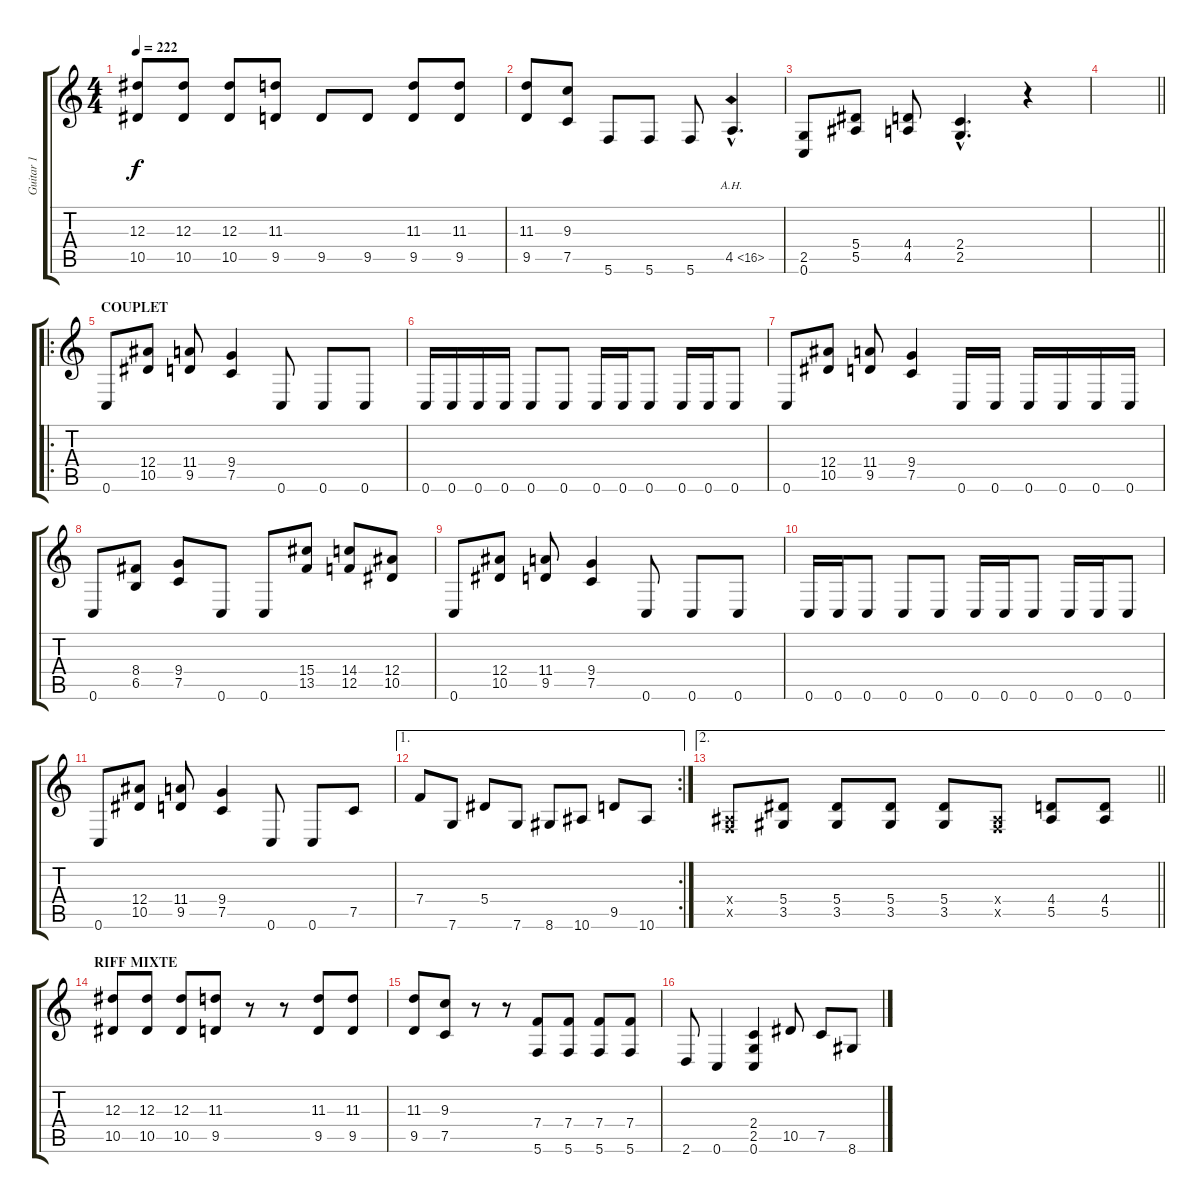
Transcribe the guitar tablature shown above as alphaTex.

\track ("Guitar 1" "Guitar 1") {instrument distortionguitar}
\staff {score tabs}
\tuning (C4 G3 Eb3 Bb2 F2 C2) {hide}
\ts (4 4)
\tempo 222
\clef g2
\ks c
(12.3 10.5).8{dy f} (12.3 10.5).8 (12.3 10.5).8 (11.3 9.5).8 9.5.8 9.5.8 (11.3 9.5).8 (11.3 9.5).8 |
(11.3 9.5).8 (9.3 7.5).8 5.6.8 5.6.8 5.6.8 4.5{ah 12 hac}.4{d} |
(2.5 0.6).8 (5.4 5.5).8 (4.4 4.5).8 (2.4{hac} 2.5{hac}).4{d} r.4 |
\barLineRight lightlight
|
\ro
\section ("" "COUPLET")
0.6.8 (12.4 10.5).8 (11.4 9.5).8 (9.4 7.5).4 0.6.8 0.6.8 0.6.8 |
0.6.16 0.6.16 0.6.16 0.6.16 0.6.8 0.6.8 0.6.16 0.6.16 0.6.8 0.6.16 0.6.16 0.6.8 |
0.6.8 (12.4 10.5).8 (11.4 9.5).8 (9.4 7.5).4 0.6.16 0.6.16 0.6.16 0.6.16 0.6.16 0.6.16 |
0.6.8 (8.4 6.5).8 (9.4 7.5).8 0.6.8 0.6.8 (15.4 13.5).8 (14.4 12.5).8 (12.4 10.5).8 |
0.6.8 (12.4 10.5).8 (11.4 9.5).8 (9.4 7.5).4 0.6.8 0.6.8 0.6.8 |
0.6.16 0.6.16 0.6.8 0.6.8 0.6.8 0.6.16 0.6.16 0.6.8 0.6.16 0.6.16 0.6.8 |
0.6.8 (12.4 10.5).8 (11.4 9.5).8 (9.4 7.5).4 0.6.8 0.6.8 7.5.8 |
\ae 1
\rc 2
7.4.8 7.6.8 5.4.8 7.6.8 8.6.8 10.6.8 9.5.8 10.6.8 |
\ae 2
\barLineRight lightlight
(0.4{x} 0.5{x}).8 (5.4 3.5).8 (5.4 3.5).8 (5.4 3.5).8 (5.4 3.5).8 (0.4{x} 0.5{x}).8 (4.4 5.5).8 (4.4 5.5).8 |
\section ("" "RIFF MIXTE")
(12.3 10.5).8 (12.3 10.5).8 (12.3 10.5).8 (11.3 9.5).8 r.8 r.8 (11.3 9.5).8 (11.3 9.5).8 |
(11.3 9.5).8 (9.3 7.5).8 r.8 r.8 (7.4 5.6).8 (7.4 5.6).8 (7.4 5.6).8 (7.4 5.6).8 |
2.6.8 0.6.4 (2.4 2.5 0.6).4 10.5.8 7.5.8 8.6.8
